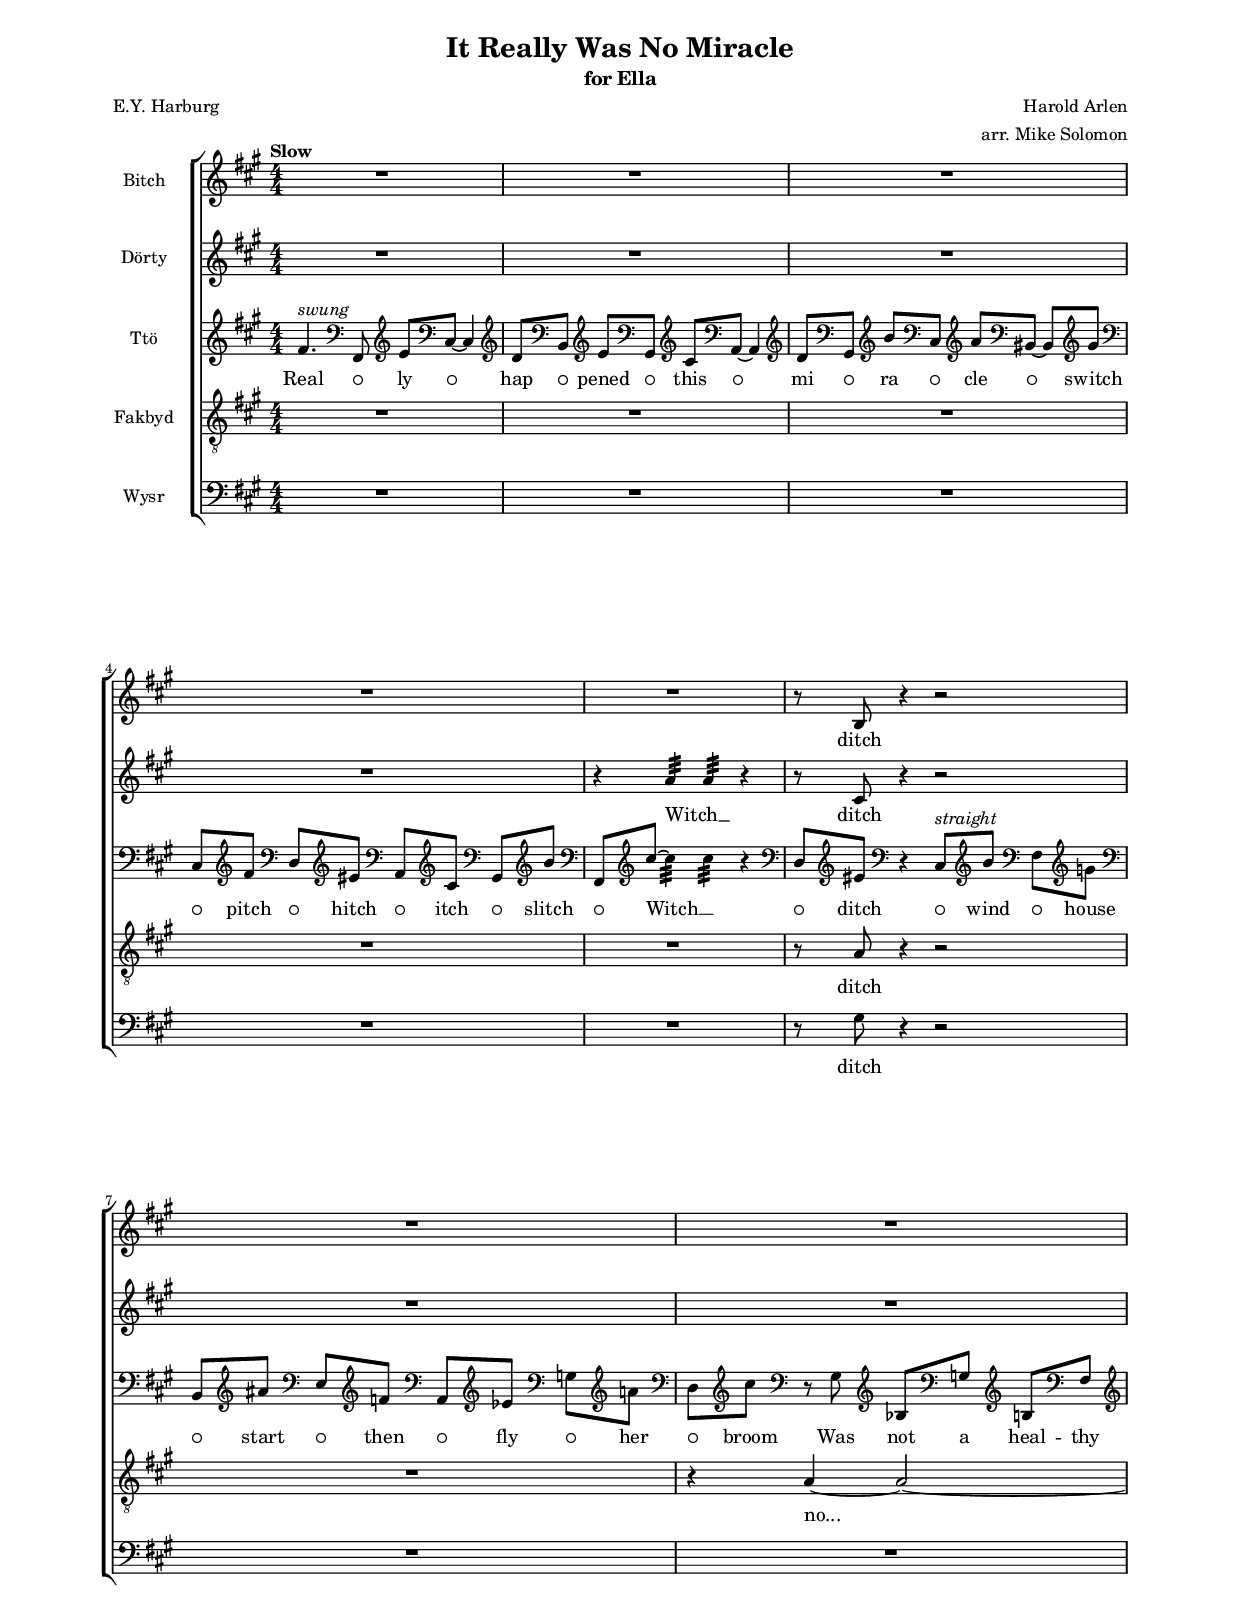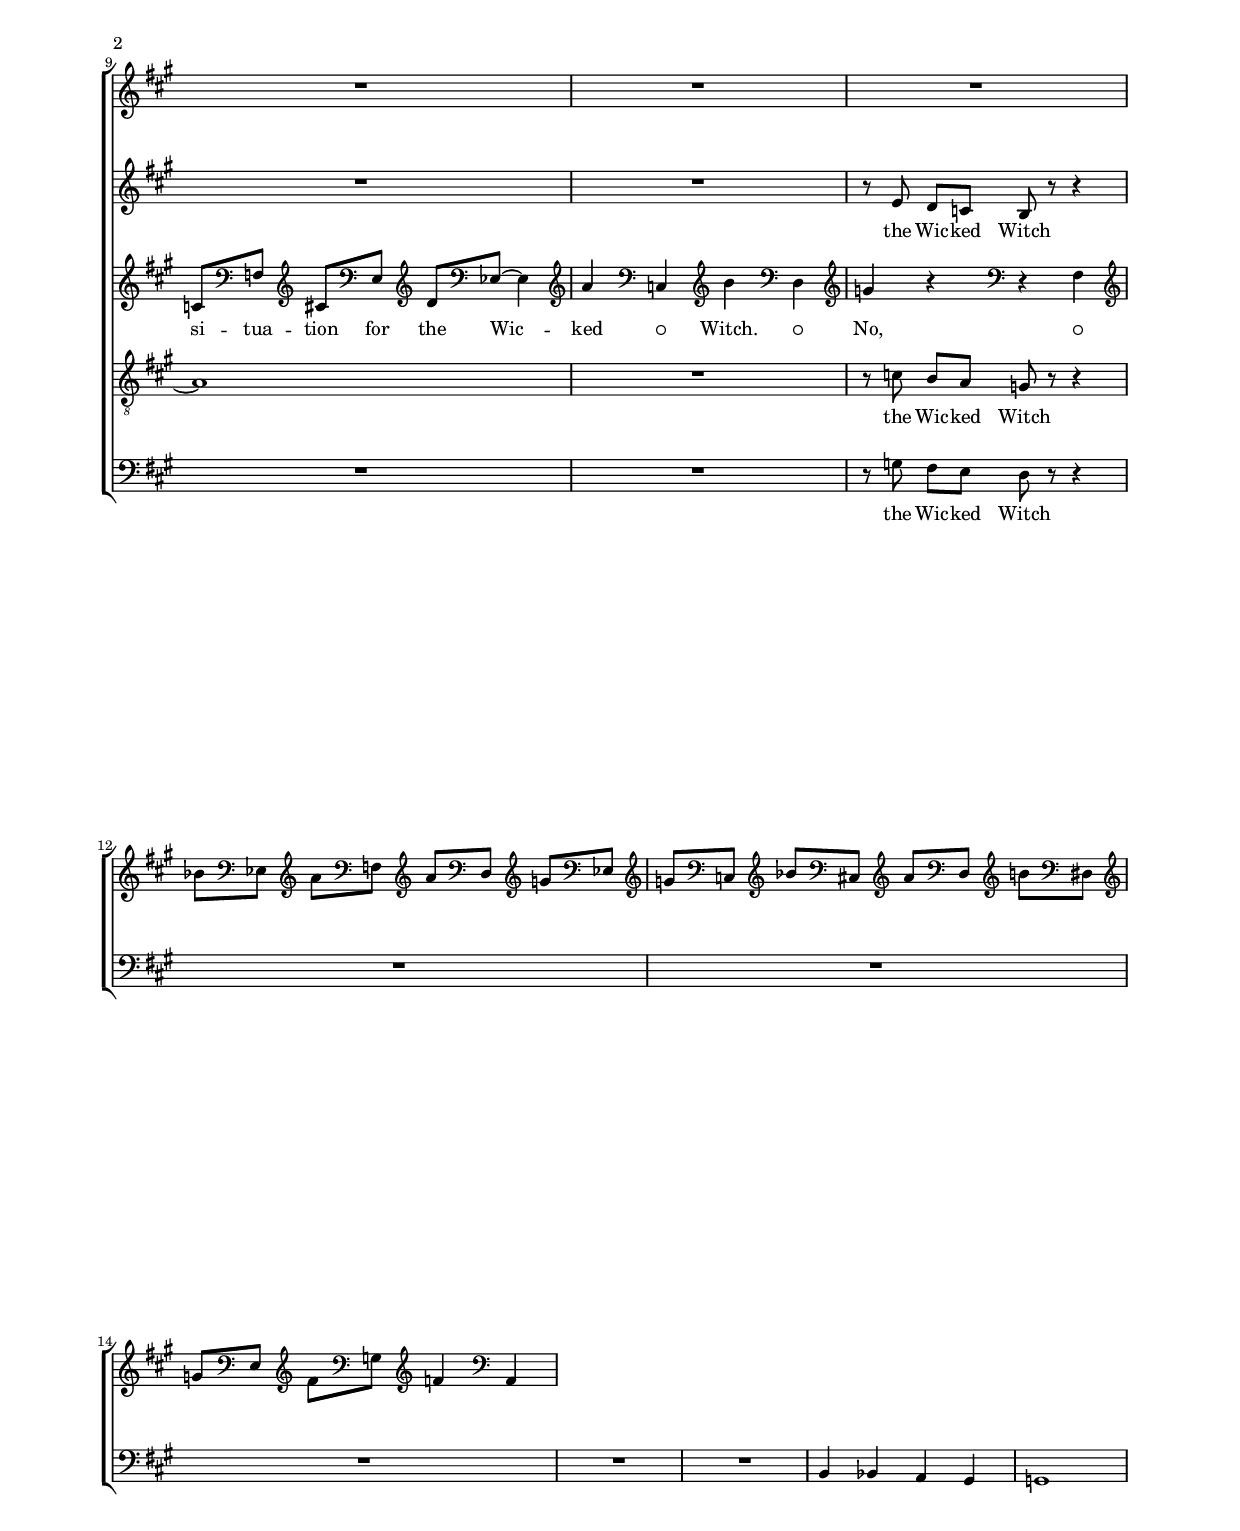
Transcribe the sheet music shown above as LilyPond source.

% notes piquées avec Piki
% -- accord pour clôturer
% ---- 2m to arrive to D, sounds like arrival to A but we sneak G in to round to D
% single long note D avec Ryan (Mike danse autour de ça (genre ees' cis' e' c' f' b etc.))
% ---- cute virage to G (8th reply chez tout le monde)
% telescoping duo avec Mathieu
% --
% high duo avec Marie
% --
\version "2.19.30"
\include "defs-devel.ly"



%{
  
  a' c b' ees g'
  %%%
  cis' gis, eis' b, d' cis
  fis gis'


  a d g
  fis b e
  dis gis cis
%}

%{
  Am D
  G
  Eb F
  Bb/ Bo7
  Cm C#o
  D D#o
  E
  F
  E D#
  D
  C#
  C#
%}

%{
  ees bes'
  f a'
  bes a'
  b aes'
  c g'
  cis fis'
  d a'
  dis b'
  e fis'
  b e'
  f e'
  a ees'
  e d'
  dis a'
  d g'8 ~ g'4
  cis g'8 ~ g'4
  fis e'8 ~ e'4
   
%}

\header {
  title = "It Really Was No Miracle" %(1)"
  subtitle = \markup { for Ella }
  composer = "Harold Arlen"
  poet = "E.Y. Harburg"
  arranger = "arr. Mike Solomon"
}

\paper {
  #(define fonts
    (set-global-fonts
    #:music "lilyjazz"
    #:brace "lilyjazz"
    #:roman "LilyJAZZText"
    #:sans "LilyJAZZChord"
    #:factor (/ staff-height pt 20)
  ))
  ragged-right = ##f
  left-margin = 0.75\in
  right-margin = 0.75\in
  top-margin = 0.5\in
  bottom-margin = 0.6\in
  ragged-last-bottom = ##f
  %oddHeaderMarkup = "FIRST FULL DRAFT 20.10.14 4:44"
  %evenHeaderMarkup = "FIRST FULL DRAFT 20.10.14 4:44"
}


#(ly:set-option 'point-and-click #f)

#(set-global-staff-size 15.15)


%changeUp = { \change Staff = "up" }
%changeDown = { \change Staff = "down" }
changeUp = { \clef treble }
changeDown = { \clef bass }

scorePrefatoryMatter = {}
midiPrefatoryMatter = {}

marks = {
  \tempo "Slow"
  \numericTimeSignature
  s1 |
}

swung = \markup \italic "swung"
straight = \markup \italic "straight"

soprano = \relative c' {
  \key fis \minor
  \clef treble
  R1*5 |
  \lo r8 \sh b r4 r2 |
  R1*5 |
}

sopranoWords = \lyricmode {
  ditch
}

mezzo = \relative c'' {
  \key fis \minor
  \clef treble
  R1*4 |
  r4 a4:32 a4:32 r |
  \lo r8 \sh cis, r4 r2 |
  R1*4 |
  r8 e d [ c ] b r r4 |
}

mezzoWords = \lyricmode {
  Witch __ _
  ditch
  the Wic -- ked Witch
}

alto = {
  \key fis \minor
  \clef treble
  \lod fis'4.^\swung
  \changeDown
  \sh fis,8
  \changeUp
  \lo e'8
  \changeDown
  \sh cis ~ cis4 |
  \changeUp
  \lo d'8
  \changeDown
  \sh b,8
  \changeUp
  \lo e'8
  \changeDown
  \sh gis,8
  \changeUp
  \lo cis'8
  \changeDown
  \sh a,8 ~ a,4 |
  \changeUp
  \lo d'8
  \changeDown
  \sh gis,8
  \changeUp
  \lo b'8
  \changeDown
  \sh cis8
  \changeUp
  \lo a'8
  \changeDown
  \sh bis,8 ~ \lo bis,8
  \changeUp
  \sh gis'8 |
  \changeDown
  \lo cis8
  \changeUp
  \sh fis'8
  \changeDown
  \lo d8
  \changeUp
  \sh eis'8
  \changeDown
  \lo a,8
  \changeUp
  \sh cis'8
  \changeDown
  \lo gis,8
  \changeUp
  \sh b'8 |
  \changeDown
  \lo fis,8
  \changeUp
  \sh cis'' ~
  cis''4:32
  cis'':32
  r |
  \changeDown
  \lo d
  \changeUp
  \sh eis'
  \changeDown
  r4
  cis8^\straight [
  \changeUp
  b'8 ]
  \changeDown
  fis8 [
  \changeUp
  g'8 ] |
  \changeDown
  b,8 [
  \changeUp
  ais'8 ]
  \changeDown
  e8 [
  \changeUp
  f'8 ]
  \changeDown
  a,8 [
  \changeUp
  ees'8 ]
  \changeDown
  g8 [
  \changeUp
  a'8 ] |
  \changeDown
  d8 [
  \changeUp
  cis''8 ]
  \changeDown
  r8 gis
  \changeUp
  bes8 [
  \changeDown
  g ]
  \changeUp
  b [
  \changeDown
  fis ]
  \changeUp
  c' [
  \changeDown
  f ]
  \changeUp
  cis' [
  \changeDown
  e ]
  \changeUp
  d' [
  \changeDown
  ees ~ ] ees4 |
  \changeUp
  a'4
  \changeDown
  c
  \changeUp
  b'
  \changeDown
  d |
  \changeUp
  g'4 r4
  \changeDown
  r fis |
  \changeUp bes'8 [ \changeDown ees ]
  \changeUp a' [ \changeDown f ]
  \changeUp a' [ \changeDown d ]
  \changeUp g' [ \changeDown ees ]
  \changeUp g'  [ \changeDown c ]
  \changeUp bes' [ \changeDown cis ]
  \changeUp a' [ \changeDown d ]
  \changeUp b' [ \changeDown dis ]
  \changeUp g' [ \changeDown e ]
  \changeUp fis' [ \changeDown g ]
  \changeUp f'4 \changeDown a, |
  %\changeUp e8 [ \changeDown d' ]
  %\changeUp dis [ \changeDown a' ]
  %\changeUp d [ \changeDown g'8 ~ ] g'4 |
  %\changeUp cis8 [ \changeUp g'8 ~ ] g'4
  %\changeUp fis8 [ \changeUp e'8 ~ ] e'4 |
  %\changeDown r8 c8 \changeUp r cis' \changeDown r d \changeUp r dis' |
}

altoWords = \lyricmode {
  Real
  ○
  ly
  ○
  hap
  ○
  pened
  ○
  this
  ○
  mi
  ○
  ra
  ○
  cle
  ○
  switch
  ○
  pitch
  ○
  hitch
  ○
  itch
  ○
  slitch
  ○
  Witch __ _
  ○
  ditch
  ○
  wind
  ○
  house
  ○
  start
  ○
  then
  ○
  fly
  ○
  her
  ○
  broom
  Was not a heal -- thy si -- tua -- tion for the Wic -- ked
  ○
  Witch.
  ○
  No,
  ○
}

tenor = \relative c' {
  \key fis \minor
  \clef "treble_8"
  R1*5 |
  \lo r8 \sh a r4 r2 |
  R1 |
  r4 a4 ~ a2 ~ |
  a1 |
  R1 |
  r8 c b [ a ] g r r4 |
}

tenorWords = \lyricmode {
  ditch
  no...
  the Wic -- ked Witch
}

bass = \relative c' {
  \key fis \minor
  \clef bass
  R1*5 |
  \lo r8 \sh gis r4 r2 |
  R1*4 |
  r8 g fis [ e ] d r r4 |
  R1*5 |
  b4 bes a gis |
  g1 |
}

bassWords = \lyricmode {
  ditch
  the Wic -- ked Witch
}

\score {
  \new ChoirStaff <<
    \new Staff \with { instrumentName = \bitchName %shortInstrumentName = #"M."
} <<
      \new Voice = "soprano" { << { \numericTimeSignature
	\scorePrefatoryMatter
        \soprano
      } {
	\scorePrefatoryMatter
        \marks
      } >> }
      \new Lyrics \lyricsto "soprano" {
        \sopranoWords
      }
    >>
    \new Staff \with { instrumentName = \dortyName %shortInstrumentName = #"E."
} <<
      \new Voice = "mezzo" { \numericTimeSignature
	\scorePrefatoryMatter
        \mezzo
      }
      \new Lyrics \lyricsto "mezzo" {
        \mezzoWords
      }
    >>
    \new Staff \with { instrumentName = \ttoName %shortInstrumentName = #"Mk."
} <<
      \new Voice = "alto" { \numericTimeSignature
	\scorePrefatoryMatter
        \alto
      }
      \new Lyrics \lyricsto "alto" {
        \altoWords
      }
    >>
    \new Staff \with { instrumentName = \fakbydName %shortInstrumentName = #"R."
} <<
      \new Voice = "tenor" { \numericTimeSignature
	\scorePrefatoryMatter
        \tenor
      }
      \new Lyrics \lyricsto "tenor" {
        \tenorWords
      }
    >>
    \new Staff \with { instrumentName = \wysrName %shortInstrumentName = #"P." %\markup { \concat { E \super u . } }
} <<
      \new Voice = "bass" { \numericTimeSignature
	\scorePrefatoryMatter
        \bass
      }
      \new Lyrics \lyricsto "bass" {
        \bassWords
      }
    >>
  >>
  \layout {
    \context {
      \Voice
      \override TextScript #'layer = #6
      \override NoteHead #'layer = #7
      \override Glissando #'breakable = ##t
      \override TupletNumber #'breakable = ##t
      \override TupletBracket #'breakable = ##t
      \override DynamicLineSpanner.direction = #UP
      \remove "Forbid_line_break_engraver"
    }
    \context {
      \Staff
      %\consists "Metronome_mark_engraver"
      \override TimeSignature #'style = #'numbered
      \override StaffSymbol #'layer = #4
      \override TimeSignature #'layer = #3
      \override TimeSignature #'whiteout = ##t
    }
    \context {
      \Lyrics
      %\override LyricText #'whiteout = ##t
      \override LyricText #'layer = #6
    }
    \context {
      \Score
      %\remove "Metronome_mark_engraver"
      \override NonMusicalPaperColumn #'allow-loose-spacing = ##f
    }
  }
}

%{
\score {
  \new PianoStaff <<
    \new Staff  {
      \new Voice = "soprano" { << { \numericTimeSignature
	\scorePrefatoryMatter
        \soprano
      } \\ { \mezzo } \\ { \alto } {
	\scorePrefatoryMatter
        \marks
      } >> }
    }
    \new Staff  {
      \new Voice = "soprano" { << { \numericTimeSignature
	\scorePrefatoryMatter
        \tenor
      } \\ \\ { \bass } {
	\scorePrefatoryMatter
        \marks
      } >> }
    }
  >>
  \layout {
    \context {
      \Voice
      \override TextScript #'layer = #6
      \override NoteHead #'layer = #7
      \override Glissando #'breakable = ##t
      \override TupletNumber #'breakable = ##t
      \override TupletBracket #'breakable = ##t
      \remove "Forbid_line_break_engraver"
    }
    \context {
      \Staff
      %\consists "Metronome_mark_engraver"
      \override TimeSignature #'style = #'numbered
      \override StaffSymbol #'layer = #4
      \override TimeSignature #'layer = #3
      \override TimeSignature #'whiteout = ##t
    }
    \context {
      \Lyrics
      %\override LyricText #'whiteout = ##t
      \override LyricText #'layer = #6
    }
    \context {
      \Score
      %\remove "Metronome_mark_engraver"
      \override NonMusicalPaperColumn #'allow-loose-spacing = ##f
    }
  }
}
%}

%%% MIDI

\score {
  \new ChoirStaff <<
    \new Staff \with { instrumentName = \bitchName %shortInstrumentName = #"M."
} <<
      \new Voice = "soprano" { << { \numericTimeSignature
	\midiPrefatoryMatter
        \soprano
      } {
	\midiPrefatoryMatter
        \marks
      } >> }
      \new Lyrics \lyricsto "soprano" {
        \sopranoWords
      }
    >>
    \new Staff \with { instrumentName = \dortyName %shortInstrumentName = #"E."
} <<
      \new Voice = "mezzo" { \numericTimeSignature
	\midiPrefatoryMatter
        \mezzo
      }
      \new Lyrics \lyricsto "mezzo" {
        \mezzoWords
      }
    >>
    \new Staff \with { instrumentName = \ttoName %shortInstrumentName = #"Mk."
} <<
      \new Voice = "alto" { \numericTimeSignature
	\midiPrefatoryMatter
        \alto
      }
      \new Lyrics \lyricsto "alto" {
        \altoWords
      }
    >>
    \new Staff \with { instrumentName = \fakbydName %shortInstrumentName = #"R."
} <<
      \new Voice = "tenor" { \numericTimeSignature
	\midiPrefatoryMatter
        \tenor
      }
      \new Lyrics \lyricsto "tenor" {
        \tenorWords
      }
    >>
    \new Staff \with { instrumentName = \wysrName %shortInstrumentName = #"P." %\markup { \concat { E \super u . } }
} <<
      \new Voice = "bass" { \numericTimeSignature
	\midiPrefatoryMatter
        \bass
      }
      \new Lyrics \lyricsto "bass" {
        \bassWords
      }
    >>
  >>
  \midi {}
}
